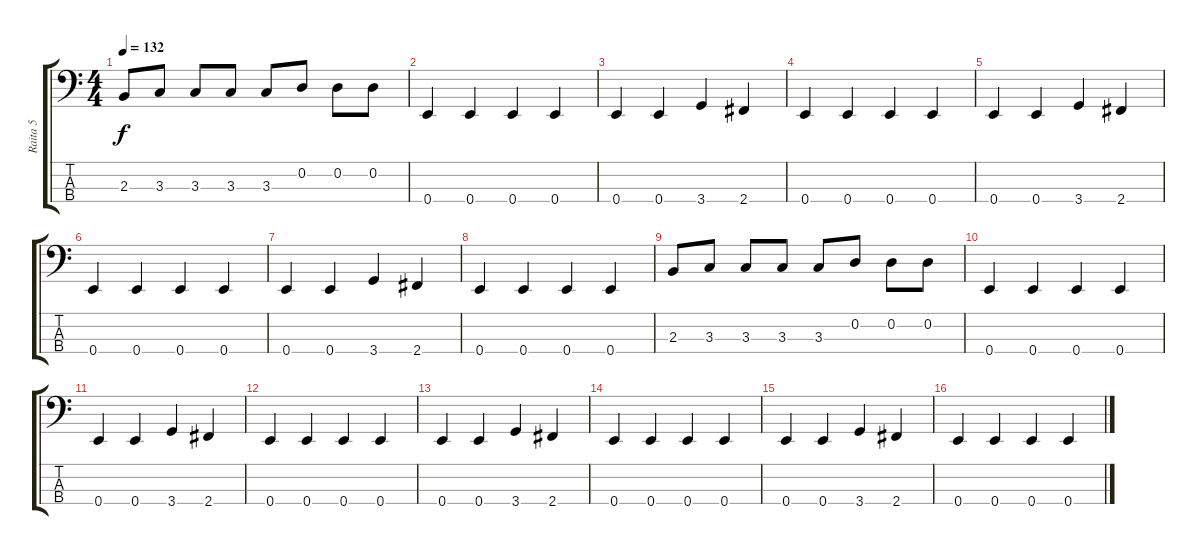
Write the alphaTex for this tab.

\track ("Raita 5" "Raita 5") {instrument electricbasspick}
\staff {score tabs}
\tuning (G2 D2 A1 E1) {hide}
\ts (4 4)
\tempo 132
\clef f4
\ks c
2.3.8{dy f} 3.3.8 3.3.8 3.3.8 3.3.8 0.2.8 0.2.8 0.2.8 |
0.4.4 0.4.4 0.4.4 0.4.4 |
0.4.4 0.4.4 3.4.4 2.4.4 |
0.4.4 0.4.4 0.4.4 0.4.4 |
0.4.4 0.4.4 3.4.4 2.4.4 |
0.4.4 0.4.4 0.4.4 0.4.4 |
0.4.4 0.4.4 3.4.4 2.4.4 |
0.4.4 0.4.4 0.4.4 0.4.4 |
2.3.8 3.3.8 3.3.8 3.3.8 3.3.8 0.2.8 0.2.8 0.2.8 |
0.4.4 0.4.4 0.4.4 0.4.4 |
0.4.4 0.4.4 3.4.4 2.4.4 |
0.4.4 0.4.4 0.4.4 0.4.4 |
0.4.4 0.4.4 3.4.4 2.4.4 |
0.4.4 0.4.4 0.4.4 0.4.4 |
0.4.4 0.4.4 3.4.4 2.4.4 |
0.4.4 0.4.4 0.4.4 0.4.4
